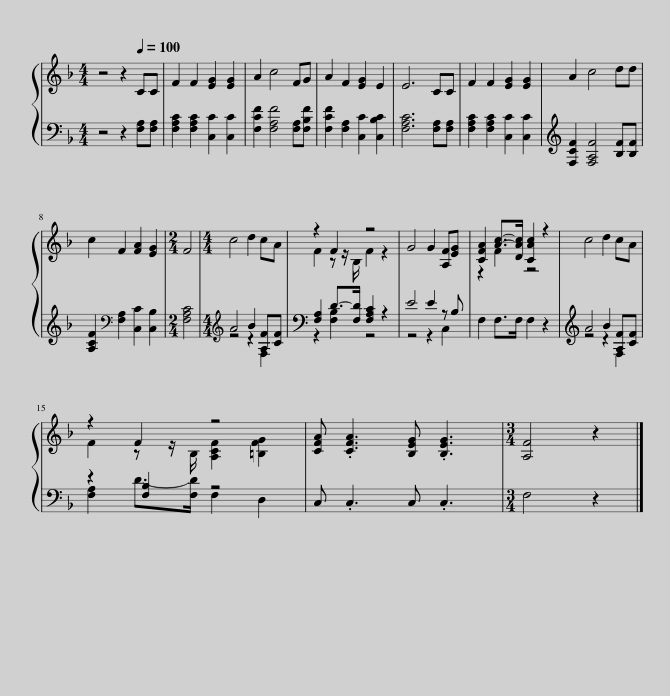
X:1
%%score { ( 1 4 ) | ( 2 3 ) }
L:1/8
M:4/4
I:linebreak $
K:F
V:1 treble
V:4 treble
V:2 bass
V:3 bass
V:1
 z4 z2[Q:1/4=100] CC | F2 F2 [EG]2 [EG]2 | A2 c4 FG | A2 F2 [EG]2 E2 | E6 CC | %5
 F2 F2 [EG]2 [EG]2 | A2 c4 dd |$ c2 F2 [FA]2 [EG]2 |[M:2/4] F4 |[M:4/4] c4 d2 cA | %10
 z2 F2 z4 | G4 G2 [A,F][EG] | [CFA]2 [Ac]->[DAc] [CAc]2 z2 | c4 d2 cA |$ z2 F2 z4 | %15
 [CFA] .[CFA]3 [B,EG] .[B,EG]3 |[M:3/4] [A,F]4 z2 |] %17
V:2
 z4 z2 [F,A,][F,A,] | [F,A,C]2 [F,A,C]2 [C,C]2 [C,C]2 | [F,CF]2 [F,A,F]4 [F,A,][F,B,F] | [F,CF]2 [F,A,]2 [C,C]2 [C,B,C]2 | [F,A,C]6 [F,A,][F,A,] | %5
 [F,A,C]2 [F,A,C]2 [C,C]2 [C,C]2 | [F,CF]2 [F,A,F]4 [B,F][B,F] |$ [A,CF]2[K:bass] [F,A,]2 [C,C]2 [C,B,]2 |[M:2/4] [F,A,C]4 |[M:4/4][K:treble] A4 B2 [A,F][CF] | %10
 [F,A,]2 D->[F,D] [F,A,C]2 z2 | E4 E2 z B, | F,2 F,>F, F,2 z2 | A4 B2 [A,F][CF] |$ z2 [F,B,]2 z4 | %15
 C, .C,3 C, .C,3 |[M:3/4] F,4 z2 |] %17
V:3
 x8 | x8 | x8 | x8 | x8 | %5
 x8 | x8 |$ x2[K:bass] x6 |[M:2/4] x4 |[M:4/4][K:treble] z4 z2 F,2 | %10
 z2 [F,B,]2 z4 | z4 z2 C,2 | x8 | z4 z2 F,2 |$ [F,A,]2 D->[F,D] F,2 D,2 | %15
 x8 |[M:3/4] x6 |] %17
V:4
 x8 | x8 | x8 | x8 | x8 | %5
 x8 | x8 |$ x8 |[M:2/4] x4 |[M:4/4] x8 | %10
 F2 z z/ B,/ F2 z2 | x8 | z2 F2 z4 | x8 |$ F2 z z/ B,/ [A,CF]2 [=B,FG]2 | %15
 x8 |[M:3/4] x6 |] %17
